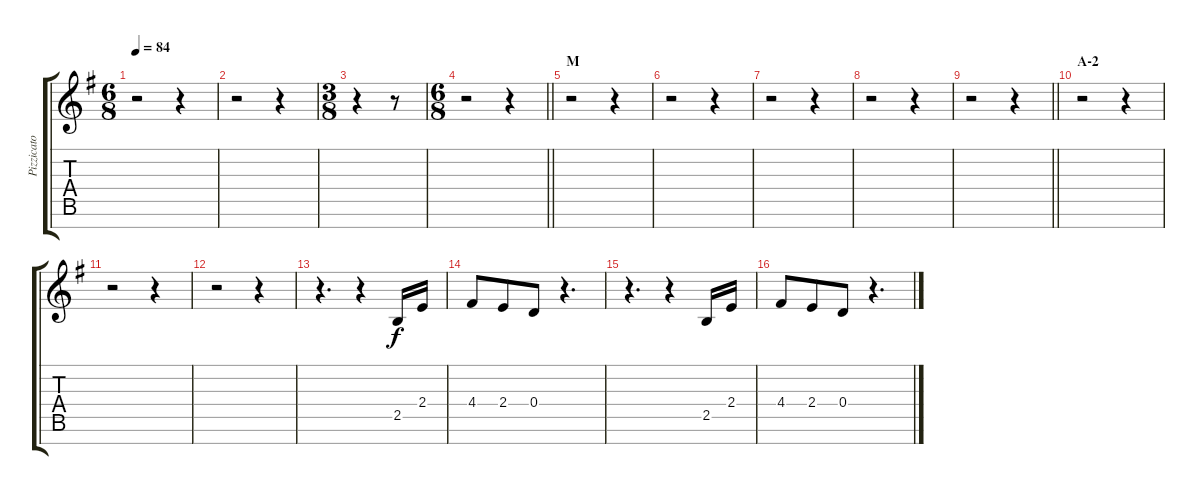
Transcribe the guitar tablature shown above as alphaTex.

\track ("Pizzicato Strings I" "Pizzicato ") {instrument pizzicatostrings}
\staff {score tabs}
\tuning (E5 B4 G4 D4 A3 E3 B2) {hide}
\ts (6 8)
\tempo 84
\clef g2
\ks g
r.2{dy f} r.4 |
r.2 r.4 |
\ts (3 8)
r.4 r.8 |
\ts (6 8)
\barLineRight lightlight
r.2 r.4 |
\section ("" "M")
r.2 r.4 |
r.2 r.4 |
r.2 r.4 |
r.2 r.4 |
\barLineRight lightlight
r.2 r.4 |
\section ("" "A-2")
r.2 r.4 |
r.2 r.4 |
r.2 r.4 |
r.4{d} r.4 2.5.16 2.4.16 |
4.4.8 2.4.8 0.4.8 r.4{d} |
r.4{d} r.4 2.5.16 2.4.16 |
4.4.8 2.4.8 0.4.8 r.4{d}
